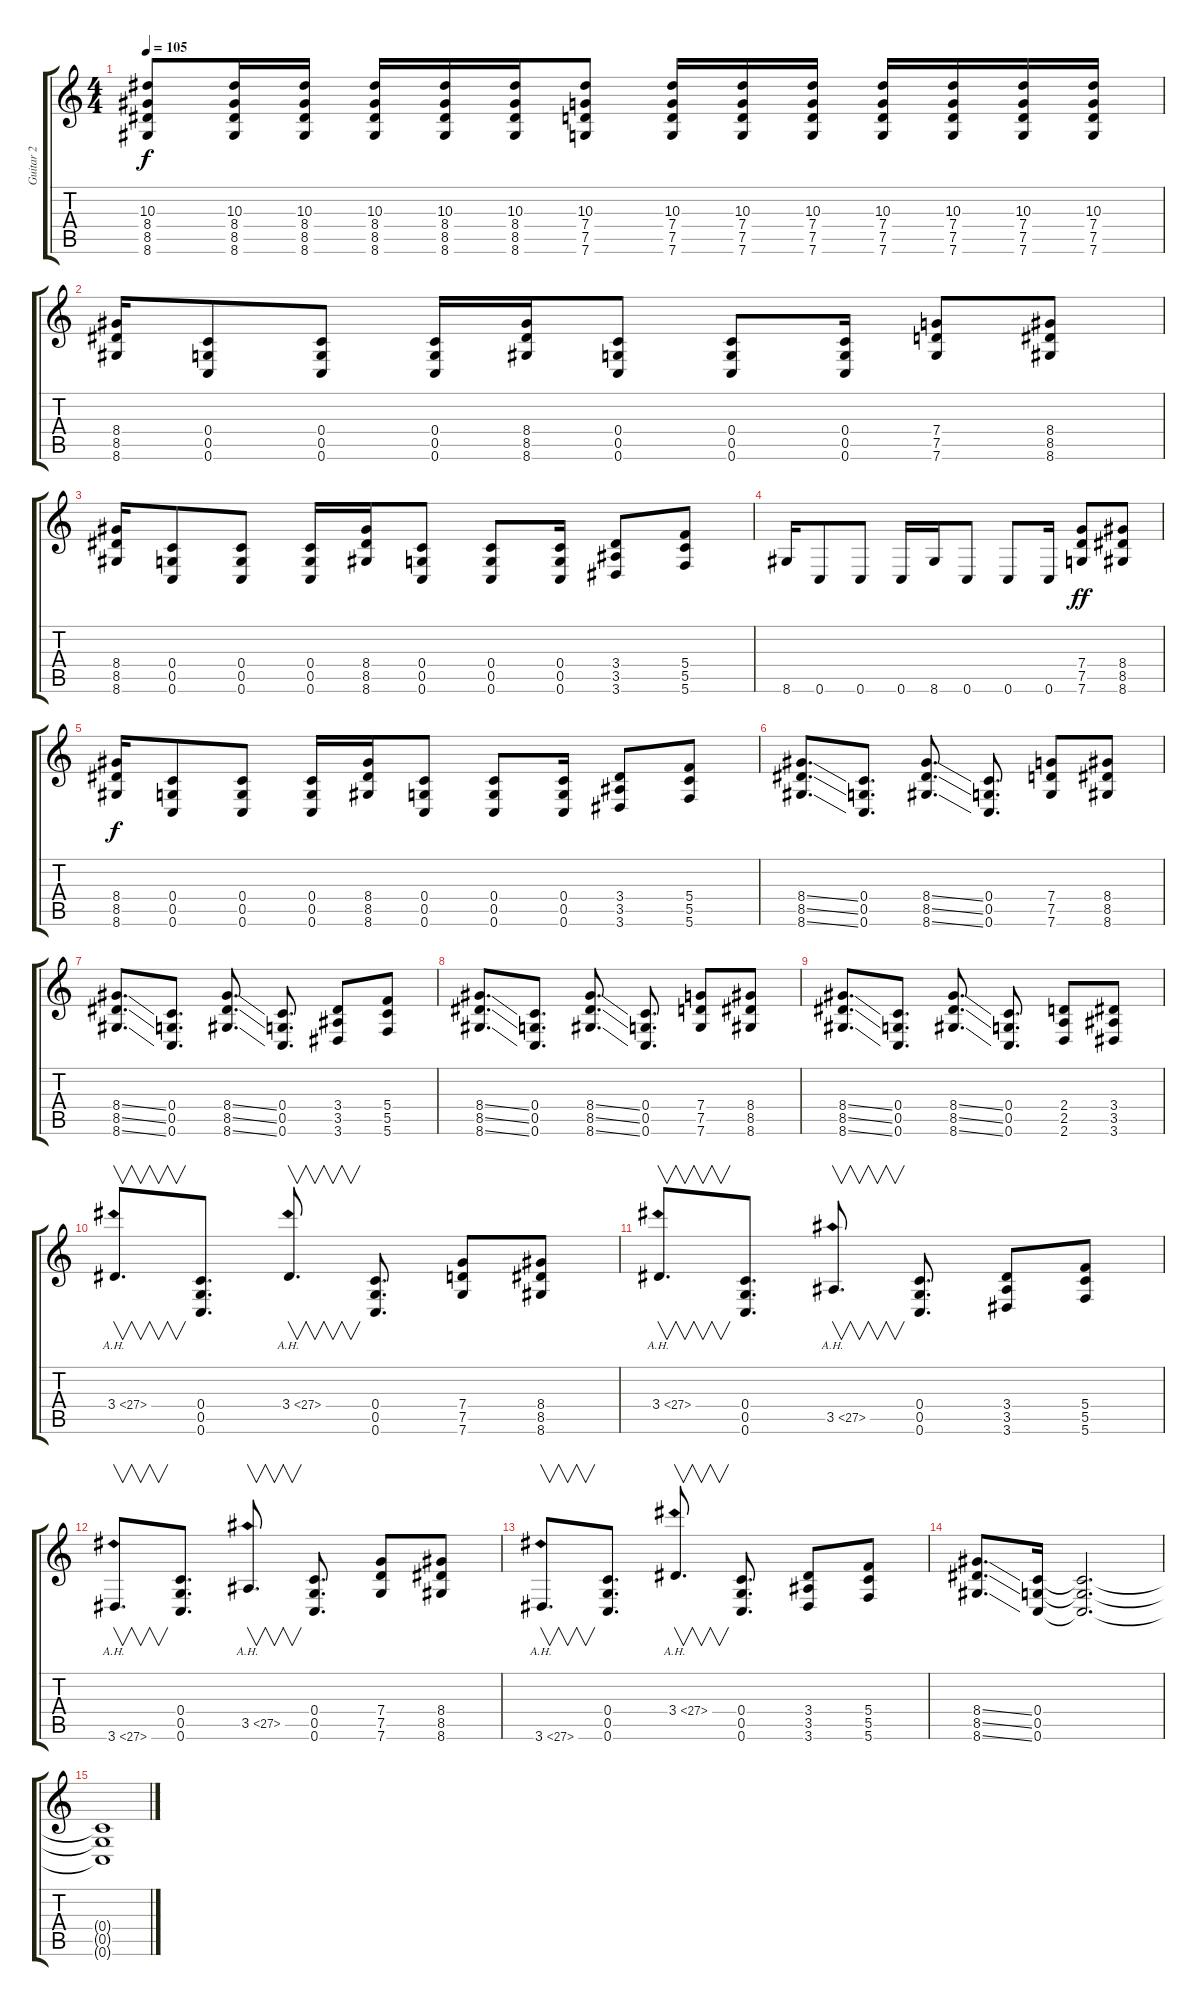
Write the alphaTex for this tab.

\track ("Guitar 2" "Guitar 2") {instrument distortionguitar}
\staff {score tabs}
\tuning (D4 A3 F3 C3 G2 C2) {hide}
\ts (4 4)
\tempo 105
\clef g2
\ks c
(10.3 8.4 8.5 8.6).8{dy f} (10.3 8.4 8.5 8.6).16 (10.3 8.4 8.5 8.6).16 (10.3 8.4 8.5 8.6).16 (10.3 8.4 8.5 8.6).16 (10.3 8.4 8.5 8.6).16 (10.3 7.4 7.5 7.6).8 (10.3 7.4 7.5 7.6).16 (10.3 7.4 7.5 7.6).16 (10.3 7.4 7.5 7.6).16 (10.3 7.4 7.5 7.6).16 (10.3 7.4 7.5 7.6).16 (10.3 7.4 7.5 7.6).16 (10.3 7.4 7.5 7.6).16 |
(8.4 8.5 8.6).16 (0.4 0.5 0.6).8 (0.4 0.5 0.6).8 (0.4 0.5 0.6).16 (8.4 8.5 8.6).16 (0.4 0.5 0.6).8 (0.4 0.5 0.6).8 (0.4 0.5 0.6).16 (7.4 7.5 7.6).8 (8.4 8.5 8.6).8 |
(8.4 8.5 8.6).16 (0.4 0.5 0.6).8 (0.4 0.5 0.6).8 (0.4 0.5 0.6).16 (8.4 8.5 8.6).16 (0.4 0.5 0.6).8 (0.4 0.5 0.6).8 (0.4 0.5 0.6).16 (3.4 3.5 3.6).8 (5.4 5.5 5.6).8 |
8.6.16 0.6.8 0.6.8 0.6.16 8.6.16 0.6.8 0.6.8 0.6.16 (7.4 7.5 7.6).8{dy ff} (8.4 8.5 8.6).8 |
(8.4 8.5 8.6).16{dy f} (0.4 0.5 0.6).8 (0.4 0.5 0.6).8 (0.4 0.5 0.6).16 (8.4 8.5 8.6).16 (0.4 0.5 0.6).8 (0.4 0.5 0.6).8 (0.4 0.5 0.6).16 (3.4 3.5 3.6).8 (5.4 5.5 5.6).8 |
(8.4{ss} 8.5{ss} 8.6{ss}).8{d} (0.4 0.5 0.6).8{d} (8.4{ss} 8.5{ss} 8.6{ss}).8{d} (0.4 0.5 0.6).8{d} (7.4 7.5 7.6).8 (8.4 8.5 8.6).8 |
(8.4{ss} 8.5{ss} 8.6{ss}).8{d} (0.4 0.5 0.6).8{d} (8.4{ss} 8.5{ss} 8.6{ss}).8{d} (0.4 0.5 0.6).8{d} (3.4 3.5 3.6).8 (5.4 5.5 5.6).8 |
(8.4{ss} 8.5{ss} 8.6{ss}).8{d} (0.4 0.5 0.6).8{d} (8.4{ss} 8.5{ss} 8.6{ss}).8{d} (0.4 0.5 0.6).8{d} (7.4 7.5 7.6).8 (8.4 8.5 8.6).8 |
(8.4{ss} 8.5{ss} 8.6{ss}).8{d} (0.4 0.5 0.6).8{d} (8.4{ss} 8.5{ss} 8.6{ss}).8{d} (0.4 0.5 0.6).8{d} (2.4 2.5 2.6).8 (3.4 3.5 3.6).8 |
3.4{ah 24}.8{v d} (0.4 0.5 0.6).8{d} 3.4{ah 24}.8{v d} (0.4 0.5 0.6).8{d} (7.4 7.5 7.6).8 (8.4 8.5 8.6).8 |
3.4{ah 24}.8{v d} (0.4 0.5 0.6).8{d} 3.5{ah 24}.8{v d} (0.4 0.5 0.6).8{d} (3.4 3.5 3.6).8 (5.4 5.5 5.6).8 |
3.6{ah 24}.8{v d} (0.4 0.5 0.6).8{d} 3.5{ah 24}.8{v d} (0.4 0.5 0.6).8{d} (7.4 7.5 7.6).8 (8.4 8.5 8.6).8 |
3.6{ah 24}.8{v d} (0.4 0.5 0.6).8{d} 3.4{ah 24}.8{v d} (0.4 0.5 0.6).8{d} (3.4 3.5 3.6).8 (5.4 5.5 5.6).8 |
(8.4{ss} 8.5{ss} 8.6{ss}).8{d} (0.4 0.5 0.6).16 (0.4{t} 0.5{t} 0.6{t}).2{d} |
(0.4{t} 0.5{t} 0.6{t}).1
